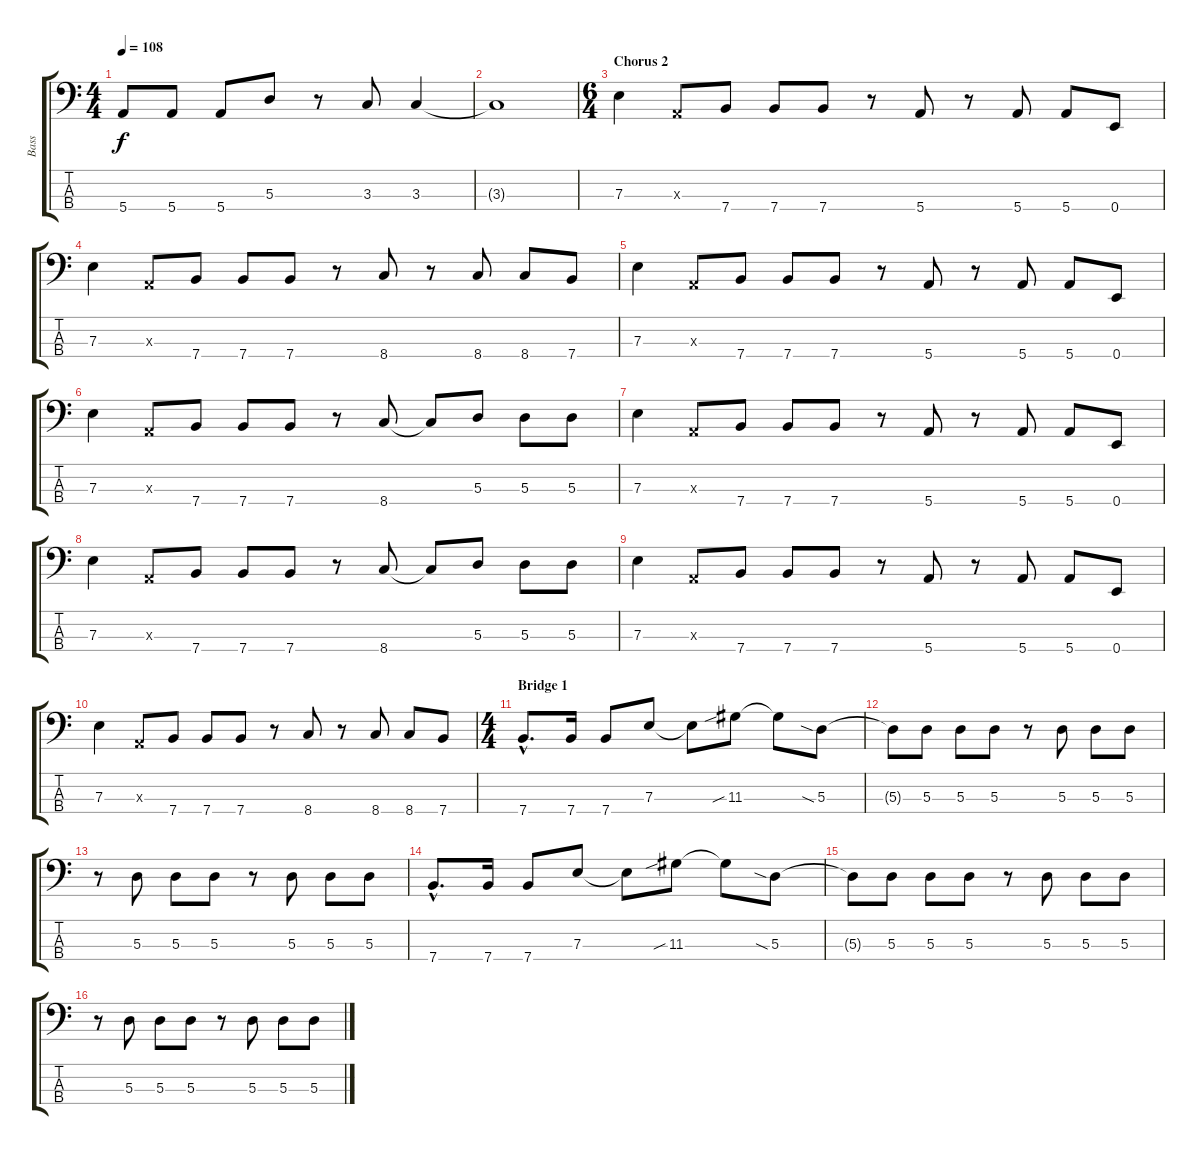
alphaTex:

\track ("Bass" "Bass") {instrument electricbassfinger}
\staff {score tabs}
\tuning (G2 D2 A1 E1) {hide}
\ts (4 4)
\tempo 108
\clef f4
\ks c
5.4.8{dy f} 5.4.8 5.4.8 5.3.8 r.8 3.3.8 3.3.4 |
3.3{t}.1 |
\ts (6 4)
\section ("" "Chorus 2")
7.3.4 0.3{x}.8 7.4.8 7.4.8 7.4.8 r.8 5.4.8 r.8 5.4.8 5.4.8 0.4.8 |
7.3.4 0.3{x}.8 7.4.8 7.4.8 7.4.8 r.8 8.4.8 r.8 8.4.8 8.4.8 7.4.8 |
7.3.4 0.3{x}.8 7.4.8 7.4.8 7.4.8 r.8 5.4.8 r.8 5.4.8 5.4.8 0.4.8 |
7.3.4 0.3{x}.8 7.4.8 7.4.8 7.4.8 r.8 8.4.8 8.4{t}.8 5.3.8 5.3.8 5.3.8 |
7.3.4 0.3{x}.8 7.4.8 7.4.8 7.4.8 r.8 5.4.8 r.8 5.4.8 5.4.8 0.4.8 |
7.3.4 0.3{x}.8 7.4.8 7.4.8 7.4.8 r.8 8.4.8 8.4{t}.8 5.3.8 5.3.8 5.3.8 |
7.3.4 0.3{x}.8 7.4.8 7.4.8 7.4.8 r.8 5.4.8 r.8 5.4.8 5.4.8 0.4.8 |
7.3.4 0.3{x}.8 7.4.8 7.4.8 7.4.8 r.8 8.4.8 r.8 8.4.8 8.4.8 7.4.8 |
\ts (4 4)
\section ("" "Bridge 1")
7.4{hac}.8{d} 7.4.16 7.4.8 7.3.8 7.3{t}.8 11.3{sib}.8 11.3{t}.8 5.3{sia}.8 |
5.3{t}.8 5.3.8 5.3.8 5.3.8 r.8 5.3.8 5.3.8 5.3.8 |
r.8 5.3.8 5.3.8 5.3.8 r.8 5.3.8 5.3.8 5.3.8 |
7.4{hac}.8{d} 7.4.16 7.4.8 7.3.8 7.3{t}.8 11.3{sib}.8 11.3{t}.8 5.3{sia}.8 |
5.3{t}.8 5.3.8 5.3.8 5.3.8 r.8 5.3.8 5.3.8 5.3.8 |
r.8 5.3.8 5.3.8 5.3.8 r.8 5.3.8 5.3.8 5.3.8
